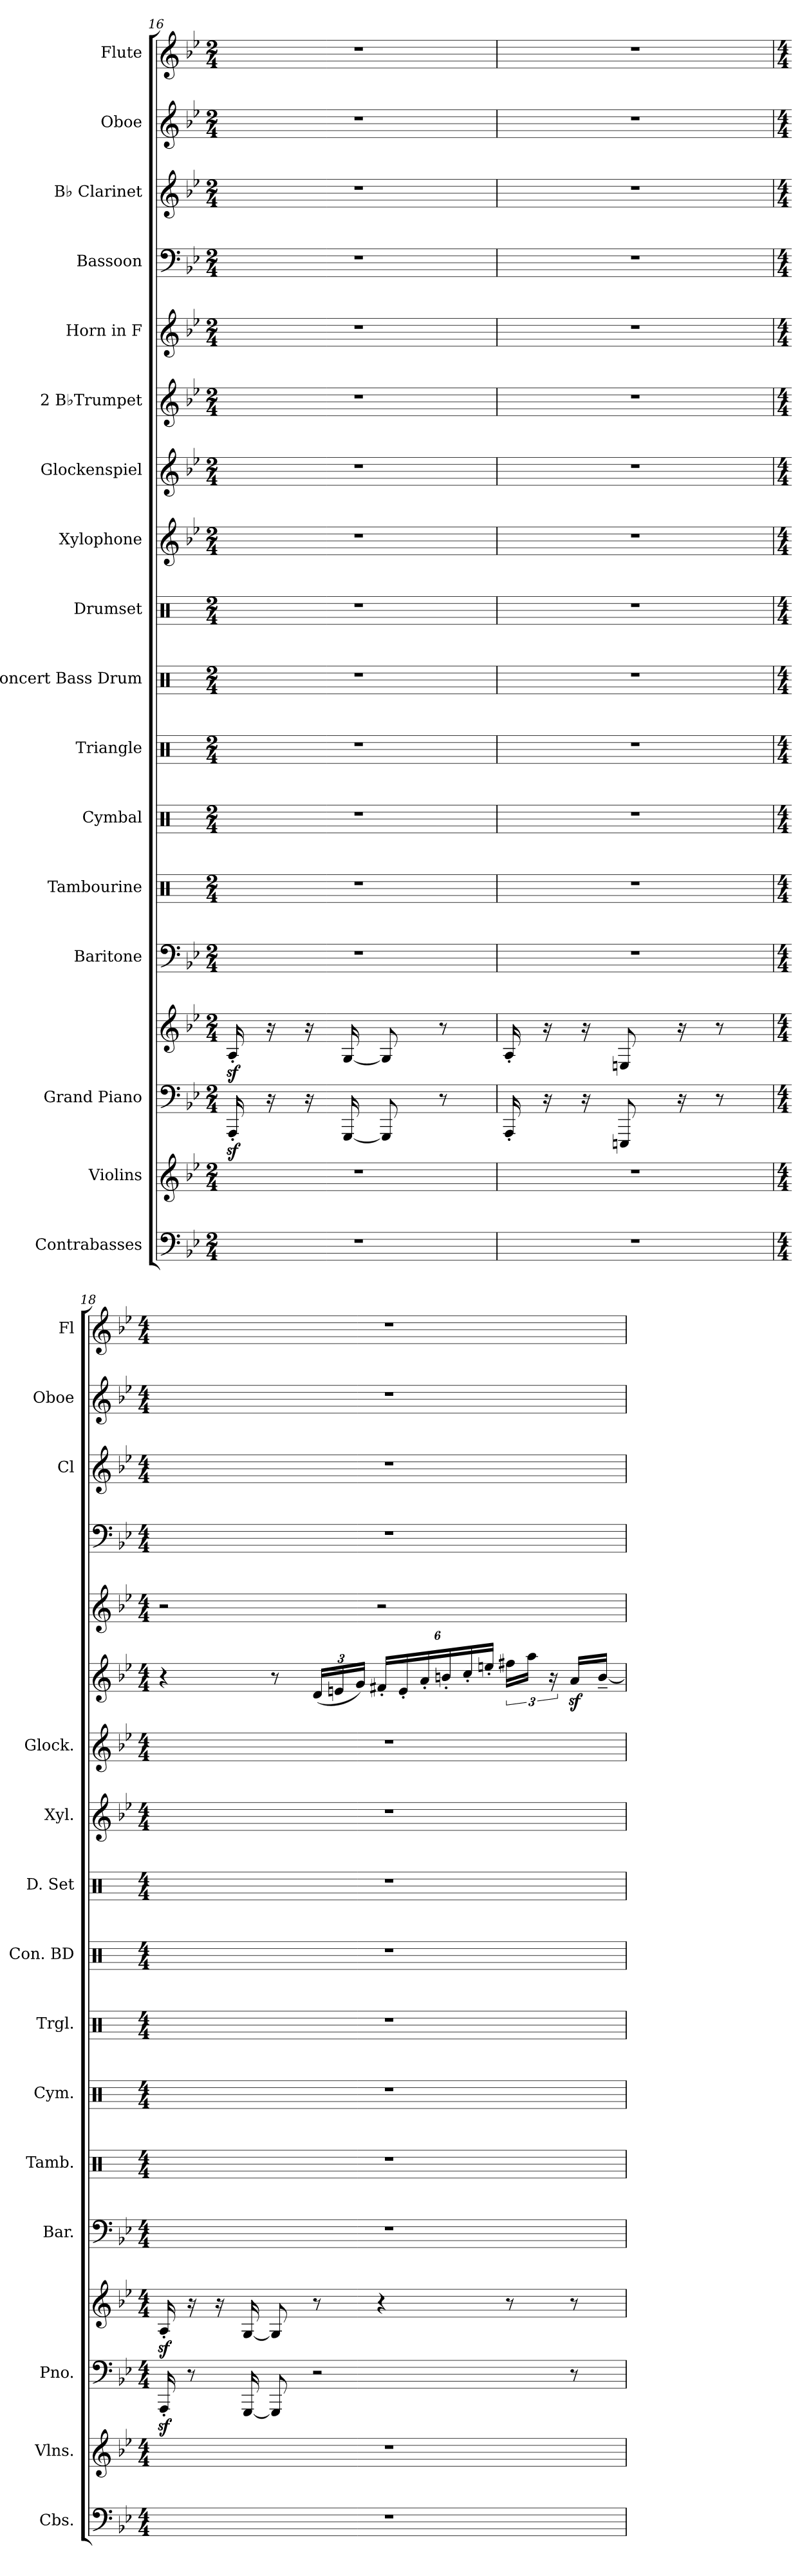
**kern	**kern	**kern	**kern	**kern	**kern	**kern	**kern	**kern	**kern	**kern	**kern	**kern	**kern	**kern	**kern	**kern	**kern
*part17	*part16	*part15	*part15	*part14	*part13	*part12	*part11	*part10	*part9	*part8	*part7	*part6	*part5	*part4	*part3	*part2	*part1
*staff18	*staff17	*staff16	*staff15	*staff14	*staff13	*staff12	*staff11	*staff10	*staff9	*staff8	*staff7	*staff6	*staff5	*staff4	*staff3	*staff2	*staff1
*I"Contrabasses	*I"Violins	*I"Grand Piano	*	*I"Baritone	*I"Tambourine	*I"Cymbal	*I"Triangle	*I"Concert Bass Drum	*I"Drumset	*I"Xylophone	*I"Glockenspiel	*I"2 B♭Trumpet	*I"Horn in F	*I"Bassoon	*I"B♭ Clarinet	*I"Oboe	*I"Flute
*I'Cbs.	*I'Vlns.	*I'Pno.	*	*I'Bar.	*I'Tamb.	*I'Cym.	*I'Trgl.	*I'Con. BD	*I'D. Set	*I'Xyl.	*I'Glock.	*	*	*	*I'Cl	*I'Oboe	*I'Fl
!!LO:PB:g=z
*clefF4	*clefG2	*clefF4	*clefG2	*clefF4	*clefX	*clefX	*clefX	*clefX	*clefX	*clefG2	*clefG2	*clefG2	*clefG2	*clefF4	*clefG2	*clefG2	*clefG2
*ITrd7c12	*	*	*	*	*	*	*	*	*	*ITrd-7c-12	*ITrd-14c-24	*ITrd1c2	*ITrd4c7	*	*ITrd1c2	*	*
*k[b-e-]	*k[b-e-]	*k[b-e-]	*k[b-e-]	*k[b-e-]	*k[]	*k[]	*k[]	*k[]	*k[]	*k[b-e-]	*k[b-e-]	*k[b-e-a-d-]	*k[b-e-a-]	*k[b-e-]	*k[b-e-a-d-]	*k[b-e-]	*k[b-e-]
*M2/4	*M2/4	*M2/4	*M2/4	*M2/4	*M2/4	*M2/4	*M2/4	*M2/4	*M2/4	*M2/4	*M2/4	*M2/4	*M2/4	*M2/4	*M2/4	*M2/4	*M2/4
=16	=16	=16	=16	=16	=16	=16	=16	=16	=16	=16	=16	=16	=16	=16	=16	=16	=16
2r	2r	16AAAz>'/	16Az>'/	2r	2r	2r	2r	2r	2r	2r	2r	2r	2r	2r	2r	2r	2r
.	.	16r	16r	.	.	.	.	.	.	.	.	.	.	.	.	.	.
.	.	16r	16r	.	.	.	.	.	.	.	.	.	.	.	.	.	.
.	.	[16GGG/	[16G/	.	.	.	.	.	.	.	.	.	.	.	.	.	.
.	.	8GGG/]	8G/]	.	.	.	.	.	.	.	.	.	.	.	.	.	.
.	.	8r	8r	.	.	.	.	.	.	.	.	.	.	.	.	.	.
=17	=17	=17	=17	=17	=17	=17	=17	=17	=17	=17	=17	=17	=17	=17	=17	=17	=17
2r	2r	16AAA'/	16A'/	2r	2r	2r	2r	2r	2r	2r	2r	2r	2r	2r	2r	2r	2r
.	.	16r	16r	.	.	.	.	.	.	.	.	.	.	.	.	.	.
.	.	16r	16r	.	.	.	.	.	.	.	.	.	.	.	.	.	.
.	.	8EEEn/	8En/	.	.	.	.	.	.	.	.	.	.	.	.	.	.
.	.	16r	16r	.	.	.	.	.	.	.	.	.	.	.	.	.	.
.	.	8r	8r	.	.	.	.	.	.	.	.	.	.	.	.	.	.
=18	=18	=18	=18	=18	=18	=18	=18	=18	=18	=18	=18	=18	=18	=18	=18	=18	=18
*M4/4	*M4/4	*M4/4	*M4/4	*M4/4	*M4/4	*M4/4	*M4/4	*M4/4	*M4/4	*M4/4	*M4/4	*M4/4	*M4/4	*M4/4	*M4/4	*M4/4	*M4/4
1r	1r	16AAAz>'/	16Az>'/	1r	1r	1r	1r	1r	1r	1r	1r	4r	2r	1r	1r	1r	1r
.	.	8r	16r	.	.	.	.	.	.	.	.	.	.	.	.	.	.
.	.	.	16r	.	.	.	.	.	.	.	.	.	.	.	.	.	.
.	.	[16GGG/	[16G/	.	.	.	.	.	.	.	.	.	.	.	.	.	.
.	.	8GGG/]	8G/]	.	.	.	.	.	.	.	.	8r	.	.	.	.	.
*	*	*	*	*	*	*	*	*	*	*	*	*Xbrackettup	*	*	*	*	*
.	.	2r	8r	.	.	.	.	.	.	.	.	(<24c/LL	.	.	.	.	.
.	.	.	.	.	.	.	.	.	.	.	.	24dn/	.	.	.	.	.
.	.	.	.	.	.	.	.	.	.	.	.	24f/JJ)	.	.	.	.	.
.	.	.	4r	.	.	.	.	.	.	.	.	24en'/LL	2r	.	.	.	.
.	.	.	.	.	.	.	.	.	.	.	.	24d'/	.	.	.	.	.
.	.	.	.	.	.	.	.	.	.	.	.	24g'/	.	.	.	.	.
.	.	.	.	.	.	.	.	.	.	.	.	24an'/	.	.	.	.	.
.	.	.	.	.	.	.	.	.	.	.	.	24b-'/	.	.	.	.	.
.	.	.	.	.	.	.	.	.	.	.	.	24ddn'/JJ	.	.	.	.	.
*	*	*	*	*	*	*	*	*	*	*	*	*brackettup	*	*	*	*	*
.	.	.	8r	.	.	.	.	.	.	.	.	24een\LL	.	.	.	.	.
.	.	.	.	.	.	.	.	.	.	.	.	24gg\JJ	.	.	.	.	.
.	.	.	.	.	.	.	.	.	.	.	.	24r	.	.	.	.	.
.	.	8r	8r	.	.	.	.	.	.	.	.	16gz</LL	.	.	.	.	.
.	.	.	.	.	.	.	.	.	.	.	.	[16a~/JJ	.	.	.	.	.
=	=	=	=	=	=	=	=	=	=	=	=	=	=	=	=	=	=
*-	*-	*-	*-	*-	*-	*-	*-	*-	*-	*-	*-	*-	*-	*-	*-	*-	*-
